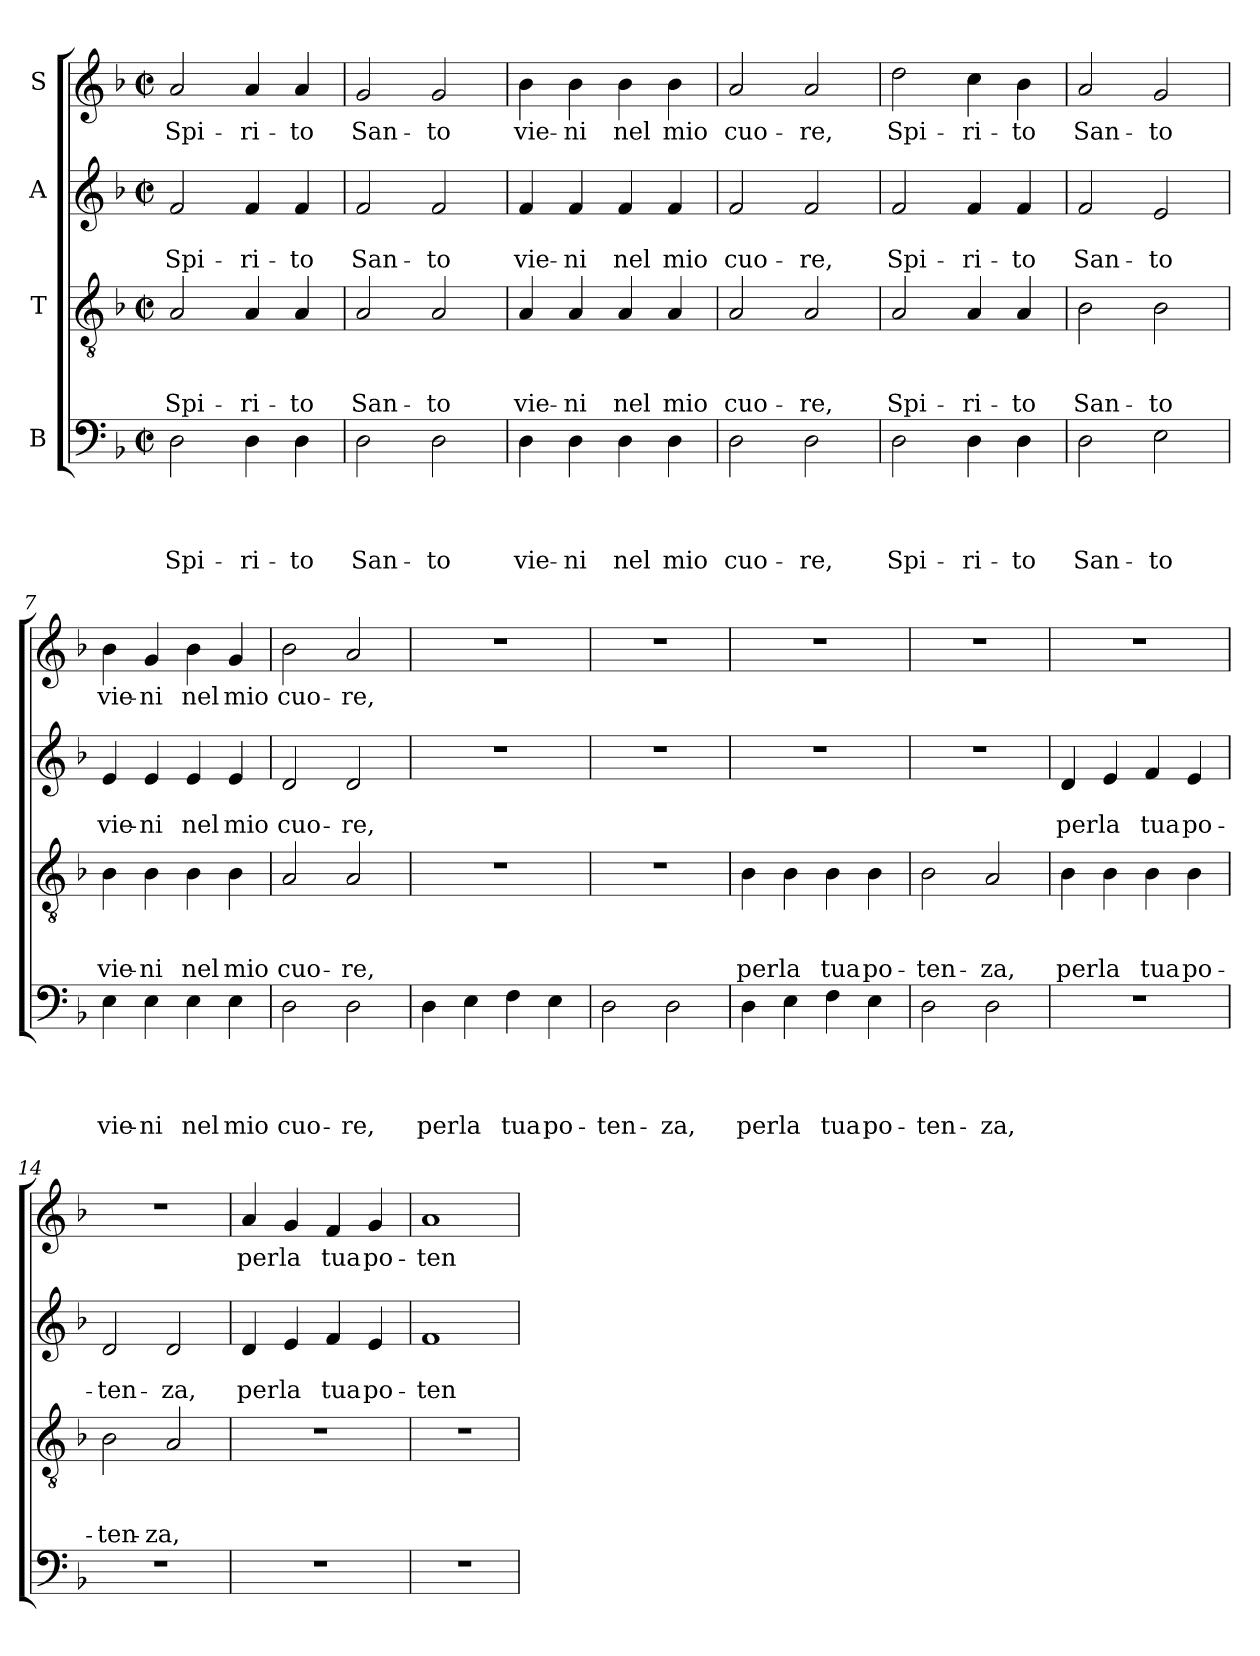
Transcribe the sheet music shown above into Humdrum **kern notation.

**kern	**text	**text	**text	**text	**kern	**text	**text	**text	**kern	**text	**text	**kern	**text
*part4	*part4	*part4	*part4	*part4	*part3	*part3	*part3	*part3	*part2	*part2	*part2	*part1	*part1
*staff4	*staff4	*staff4	*staff4	*staff4	*staff3	*staff3	*staff3	*staff3	*staff2	*staff2	*staff2	*staff1	*staff1
*I"B	*	*	*	*	*I"T	*	*	*	*I"A	*	*	*I"S	*
*clefF4	*	*	*	*	*clefGv2	*	*	*	*clefG2	*	*	*clefG2	*
*k[b-]	*	*	*	*	*k[b-]	*	*	*	*k[b-]	*	*	*k[b-]	*
*F:	*	*	*	*	*F:	*	*	*	*F:	*	*	*F:	*
*M2/2	*	*	*	*	*M2/2	*	*	*	*M2/2	*	*	*M2/2	*
*met(c|)	*	*	*	*	*met(c|)	*	*	*	*met(c|)	*	*	*met(c|)	*
=1	=1	=1	=1	=1	=1	=1	=1	=1	=1	=1	=1	=1	=1
!	!	!	!	!LO:LY:b	!	!	!	!LO:LY:b	!	!	!LO:LY:b	!	!LO:LY:b
2D\	.	.	.	Spi-	2A/	.	.	Spi-	2f/	.	Spi-	2a/	Spi-
!	!	!	!	!LO:LY:b	!	!	!	!LO:LY:b	!	!	!LO:LY:b	!	!LO:LY:b
4D\	.	.	.	-ri-	4A/	.	.	-ri-	4f/	.	-ri-	4a/	-ri-
!	!	!	!	!LO:LY:b	!	!	!	!LO:LY:b	!	!	!LO:LY:b	!	!LO:LY:b
4D\	.	.	.	-to	4A/	.	.	-to	4f/	.	-to	4a/	-to
=2	=2	=2	=2	=2	=2	=2	=2	=2	=2	=2	=2	=2	=2
!	!	!	!	!LO:LY:b	!	!	!	!LO:LY:b	!	!	!LO:LY:b	!	!LO:LY:b
2D\	.	.	.	San-	2A/	.	.	San-	2f/	.	San-	2g/	San-
!	!	!	!	!LO:LY:b	!	!	!	!LO:LY:b	!	!	!LO:LY:b	!	!LO:LY:b
2D\	.	.	.	-to	2A/	.	.	-to	2f/	.	-to	2g/	-to
=3	=3	=3	=3	=3	=3	=3	=3	=3	=3	=3	=3	=3	=3
!	!	!	!	!LO:LY:b	!	!	!	!LO:LY:b	!	!	!LO:LY:b	!	!LO:LY:b
4D\	.	.	.	vie-	4A/	.	.	vie-	4f/	.	vie-	4b-\	vie-
!	!	!	!	!LO:LY:b	!	!	!	!LO:LY:b	!	!	!LO:LY:b	!	!LO:LY:b
4D\	.	.	.	-ni	4A/	.	.	-ni	4f/	.	-ni	4b-\	-ni
!	!	!	!	!LO:LY:b	!	!	!	!LO:LY:b	!	!	!LO:LY:b	!	!LO:LY:b
4D\	.	.	.	nel	4A/	.	.	nel	4f/	.	nel	4b-\	nel
!	!	!	!	!LO:LY:b	!	!	!	!LO:LY:b	!	!	!LO:LY:b	!	!LO:LY:b
4D\	.	.	.	mio	4A/	.	.	mio	4f/	.	mio	4b-\	mio
=4	=4	=4	=4	=4	=4	=4	=4	=4	=4	=4	=4	=4	=4
!	!	!	!	!LO:LY:b	!	!	!	!LO:LY:b	!	!	!LO:LY:b	!	!LO:LY:b
2D\	.	.	.	cuo-	2A/	.	.	cuo-	2f/	.	cuo-	2a/	cuo-
!	!	!	!	!LO:LY:b	!	!	!	!LO:LY:b	!	!	!LO:LY:b	!	!LO:LY:b
2D\	.	.	.	-re,	2A/	.	.	-re,	2f/	.	-re,	2a/	-re,
=5	=5	=5	=5	=5	=5	=5	=5	=5	=5	=5	=5	=5	=5
!	!	!	!	!LO:LY:b	!	!	!	!LO:LY:b	!	!	!LO:LY:b	!	!LO:LY:b
2D\	.	.	.	Spi-	2A/	.	.	Spi-	2f/	.	Spi-	2dd\	Spi-
!	!	!	!	!LO:LY:b	!	!	!	!LO:LY:b	!	!	!LO:LY:b	!	!LO:LY:b
4D\	.	.	.	-ri-	4A/	.	.	-ri-	4f/	.	-ri-	4cc\	-ri-
!	!	!	!	!LO:LY:b	!	!	!	!LO:LY:b	!	!	!LO:LY:b	!	!LO:LY:b
4D\	.	.	.	-to	4A/	.	.	-to	4f/	.	-to	4b-\	-to
=6	=6	=6	=6	=6	=6	=6	=6	=6	=6	=6	=6	=6	=6
!	!	!	!	!LO:LY:b	!	!	!	!LO:LY:b	!	!	!LO:LY:b	!	!LO:LY:b
2D\	.	.	.	San-	2B-\	.	.	San-	2f/	.	San-	2a/	San-
!	!	!	!	!LO:LY:b	!	!	!	!LO:LY:b	!	!	!LO:LY:b	!	!LO:LY:b
2E\	.	.	.	-to	2B-\	.	.	-to	2e/	.	-to	2g/	-to
=7	=7	=7	=7	=7	=7	=7	=7	=7	=7	=7	=7	=7	=7
!	!	!	!	!LO:LY:b	!	!	!	!LO:LY:b	!	!	!LO:LY:b	!	!LO:LY:b
4E\	.	.	.	vie-	4B-\	.	.	vie-	4e/	.	vie-	4b-\	vie-
!	!	!	!	!LO:LY:b	!	!	!	!LO:LY:b	!	!	!LO:LY:b	!	!LO:LY:b
4E\	.	.	.	-ni	4B-\	.	.	-ni	4e/	.	-ni	4g/	-ni
!	!	!	!	!LO:LY:b	!	!	!	!LO:LY:b	!	!	!LO:LY:b	!	!LO:LY:b
4E\	.	.	.	nel	4B-\	.	.	nel	4e/	.	nel	4b-\	nel
!	!	!	!	!LO:LY:b	!	!	!	!LO:LY:b	!	!	!LO:LY:b	!	!LO:LY:b
4E\	.	.	.	mio	4B-\	.	.	mio	4e/	.	mio	4g/	mio
!!LO:LB:g=z
=8	=8	=8	=8	=8	=8	=8	=8	=8	=8	=8	=8	=8	=8
!	!	!	!	!LO:LY:b	!	!	!	!LO:LY:b	!	!	!LO:LY:b	!	!LO:LY:b
2D\	.	.	.	cuo-	2A/	.	.	cuo-	2d/	.	cuo-	2b-\	cuo-
!	!	!	!	!LO:LY:b	!	!	!	!LO:LY:b	!	!	!LO:LY:b	!	!LO:LY:b
2D\	.	.	.	-re,	2A/	.	.	-re,	2d/	.	-re,	2a/	-re,
=9	=9	=9	=9	=9	=9	=9	=9	=9	=9	=9	=9	=9	=9
!	!	!	!	!LO:LY:b	!	!	!	!	!	!	!	!	!
4D\	.	.	.	per	1r	.	.	.	1r	.	.	1r	.
!	!	!	!	!LO:LY:b	!	!	!	!	!	!	!	!	!
4E\	.	.	.	la	.	.	.	.	.	.	.	.	.
!	!	!	!	!LO:LY:b	!	!	!	!	!	!	!	!	!
4F\	.	.	.	tua	.	.	.	.	.	.	.	.	.
!	!	!	!	!LO:LY:b	!	!	!	!	!	!	!	!	!
4E\	.	.	.	po-	.	.	.	.	.	.	.	.	.
=10	=10	=10	=10	=10	=10	=10	=10	=10	=10	=10	=10	=10	=10
!	!	!	!	!LO:LY:b	!	!	!	!	!	!	!	!	!
2D\	.	.	.	-ten-	1r	.	.	.	1r	.	.	1r	.
!	!	!	!	!LO:LY:b	!	!	!	!	!	!	!	!	!
2D\	.	.	.	-za,	.	.	.	.	.	.	.	.	.
=11	=11	=11	=11	=11	=11	=11	=11	=11	=11	=11	=11	=11	=11
!	!	!	!	!LO:LY:b	!	!	!	!LO:LY:b	!	!	!	!	!
4D\	.	.	.	per	4B-\	.	.	per	1r	.	.	1r	.
!	!	!	!	!LO:LY:b	!	!	!	!LO:LY:b	!	!	!	!	!
4E\	.	.	.	la	4B-\	.	.	la	.	.	.	.	.
!	!	!	!	!LO:LY:b	!	!	!	!LO:LY:b	!	!	!	!	!
4F\	.	.	.	tua	4B-\	.	.	tua	.	.	.	.	.
!	!	!	!	!LO:LY:b	!	!	!	!LO:LY:b	!	!	!	!	!
4E\	.	.	.	po-	4B-\	.	.	po-	.	.	.	.	.
=12	=12	=12	=12	=12	=12	=12	=12	=12	=12	=12	=12	=12	=12
!	!	!	!	!LO:LY:b	!	!	!	!LO:LY:b	!	!	!	!	!
2D\	.	.	.	-ten-	2B-\	.	.	-ten-	1r	.	.	1r	.
!	!	!	!	!LO:LY:b	!	!	!	!LO:LY:b	!	!	!	!	!
2D\	.	.	.	-za,	2A/	.	.	-za,	.	.	.	.	.
=13	=13	=13	=13	=13	=13	=13	=13	=13	=13	=13	=13	=13	=13
!	!	!	!	!	!	!	!	!LO:LY:b	!	!	!LO:LY:b	!	!
1r	.	.	.	.	4B-\	.	.	per	4d/	.	per	1r	.
!	!	!	!	!	!	!	!	!LO:LY:b	!	!	!LO:LY:b	!	!
.	.	.	.	.	4B-\	.	.	la	4e/	.	la	.	.
!	!	!	!	!	!	!	!	!LO:LY:b	!	!	!LO:LY:b	!	!
.	.	.	.	.	4B-\	.	.	tua	4f/	.	tua	.	.
!	!	!	!	!	!	!	!	!LO:LY:b	!	!	!LO:LY:b	!	!
.	.	.	.	.	4B-\	.	.	po-	4e/	.	po-	.	.
=14	=14	=14	=14	=14	=14	=14	=14	=14	=14	=14	=14	=14	=14
!	!	!	!	!	!	!	!	!LO:LY:b	!	!	!LO:LY:b	!	!
1r	.	.	.	.	2B-\	.	.	-ten-	2d/	.	-ten-	1r	.
!	!	!	!	!	!	!	!	!LO:LY:b	!	!	!LO:LY:b	!	!
.	.	.	.	.	2A/	.	.	-za,	2d/	.	-za,	.	.
!!LO:PB:g=z
=15	=15	=15	=15	=15	=15	=15	=15	=15	=15	=15	=15	=15	=15
!	!	!	!	!	!	!	!	!	!	!	!LO:LY:b	!	!LO:LY:b
1r	.	.	.	.	1r	.	.	.	4d/	.	per	4a/	per
!	!	!	!	!	!	!	!	!	!	!	!LO:LY:b	!	!LO:LY:b
.	.	.	.	.	.	.	.	.	4e/	.	la	4g/	la
!	!	!	!	!	!	!	!	!	!	!	!LO:LY:b	!	!LO:LY:b
.	.	.	.	.	.	.	.	.	4f/	.	tua	4f/	tua
!	!	!	!	!	!	!	!	!	!	!	!LO:LY:b	!	!LO:LY:b
.	.	.	.	.	.	.	.	.	4e/	.	po-	4g/	po-
=16	=16	=16	=16	=16	=16	=16	=16	=16	=16	=16	=16	=16	=16
!	!	!	!	!	!	!	!	!	!	!	!LO:LY:b	!	!LO:LY:b
1r	.	.	.	.	1r	.	.	.	1f	.	-ten-	1a	-ten-
=	=	=	=	=	=	=	=	=	=	=	=	=	=
*-	*-	*-	*-	*-	*-	*-	*-	*-	*-	*-	*-	*-	*-
